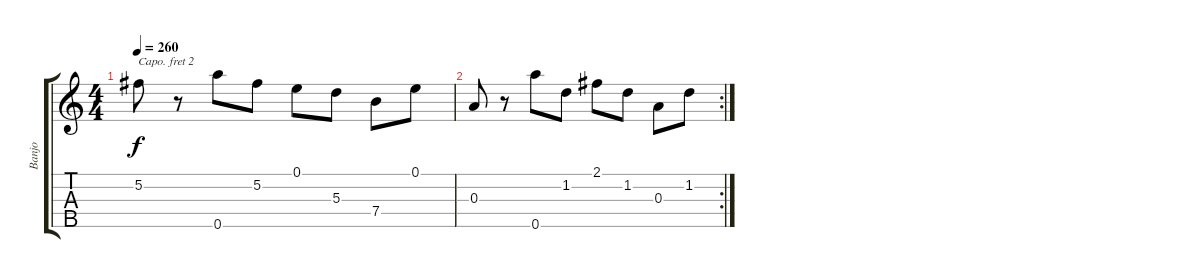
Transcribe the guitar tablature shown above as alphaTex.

\track ("Banjo" "Banjo") {instrument banjo}
\staff {score tabs}
\capo 2
\tuning (D4 B3 G3 D3 G4) {hide}
\displaytranspose 12
\ts (4 4)
\tempo 260
\clef g2
\ks c
5.2.8{dy f} r.8 0.5.8 5.2.8 0.1.8 5.3.8 7.4.8 0.1.8 |
\rc 2
0.3.8 r.8 0.5.8 1.2.8 2.1.8 1.2.8 0.3.8 1.2.8
